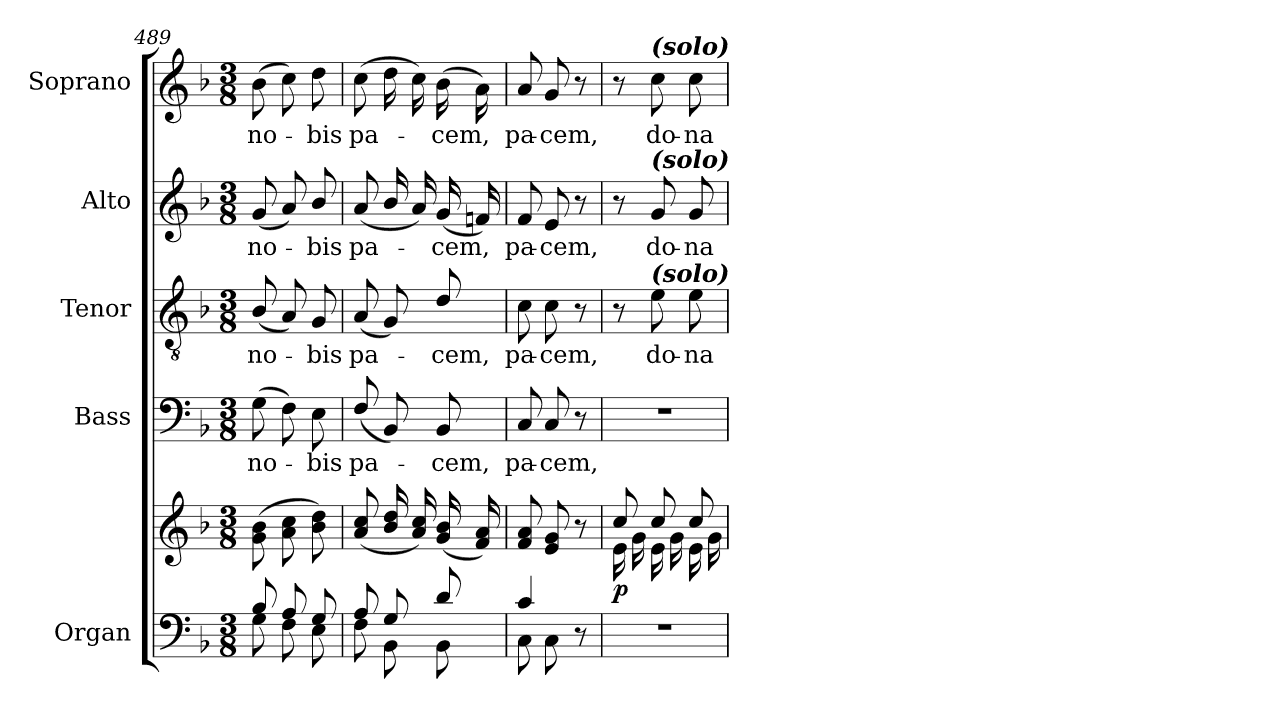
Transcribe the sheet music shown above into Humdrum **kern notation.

**kern	**kern	**dynam	**kern	**text	**kern	**text	**kern	**text	**kern	**text
*part5	*part5	*part5	*part4	*part4	*part3	*part3	*part2	*part2	*part1	*part1
*staff6	*staff5	*staff5/6	*staff4	*staff4	*staff3	*staff3	*staff2	*staff2	*staff1	*staff1
*I"Organ	*	*	*I"Bass	*	*I"Tenor	*	*I"Alto	*	*I"Soprano	*
*I'Org.	*	*	*I'B.	*	*I'T.	*	*I'A.	*	*I'S.	*
*clefF4	*clefG2	*	*clefF4	*	*clefGv2	*	*clefG2	*	*clefG2	*
*	*	*	*	*	*ITrd7c12	*	*	*	*	*
*k[b-]	*k[b-]	*	*k[b-]	*	*k[b-]	*	*k[b-]	*	*k[b-]	*
*F:	*F:	*	*F:	*	*F:	*	*F:	*	*F:	*
*M3/8	*M3/8	*	*M3/8	*	*M3/8	*	*M3/8	*	*M3/8	*
=489	=489	=489	=489	=489	=489	=489	=489	=489	=489	=489
*^	*	*	*	*	*	*	*	*	*	*
!	!	!	!	!	!LO:LY:b:color=#000000	!	!	!	!	!	!
!	!	!	!	!	!	!	!LO:LY:b:color=#000000	!	!	!	!
!	!	!	!	!	!	!	!	!	!LO:LY:b:color=#000000	!	!
!	!	!	!	!	!	!	!	!	!	!	!LO:LY:b:color=#000000
8B-i/	8Gi\	(8gi\ 8b-i	.	(8Gi\	no-	(8BB-i/	no-	(8gi/	no-	(8b-i\	no-
8Ai/	8Fi\	8ai\ 8cci	.	8Fi\)	.	8AAi/)	.	8ai/)	.	8cci\)	.
!	!	!	!	!	!LO:LY:b:color=#000000	!	!	!	!	!	!
!	!	!	!	!	!	!	!LO:LY:b:color=#000000	!	!	!	!
!	!	!	!	!	!	!	!	!	!LO:LY:b:color=#000000	!	!
!	!	!	!	!	!	!	!	!	!	!	!LO:LY:b:color=#000000
8Gi/	8Ei\	8b-i\ 8ddi)	.	8Ei\	-bis	8GGi/	-bis	8b-i/	-bis	8ddi\	-bis
=490	=490	=490	=490	=490	=490	=490	=490	=490	=490	=490	=490
!	!	!	!	!	!LO:LY:b:color=#000000	!	!	!	!	!	!
!	!	!	!	!	!	!	!LO:LY:b:color=#000000	!	!	!	!
!	!	!	!	!	!	!	!	!	!LO:LY:b:color=#000000	!	!
!	!	!	!	!	!	!	!	!	!	!	!LO:LY:b:color=#000000
8Ai/	8Fi\	(8ai/ 8cci	.	(8Fi/	pa-	(8AAi/	pa-	(8ai/	pa-	(8cci\	pa-
8Gi/	8BB-i\	16b-i/ 16ddi	.	8BB-i/)	.	8GGi/)	.	16b-i/	.	16ddi\	.
.	.	16ai/ 16cci)	.	.	.	.	.	16ai/)	.	16cci\)	.
!	!	!	!	!	!LO:LY:b:color=#000000	!	!	!	!	!	!
!	!	!	!	!	!	!	!LO:LY:b:color=#000000	!	!	!	!
!	!	!	!	!	!	!	!	!	!LO:LY:b:color=#000000	!	!
!	!	!	!	!	!	!	!	!	!	!	!LO:LY:b:color=#000000
8di/	8BB-i\	(16gi/ 16b-i	.	8BB-i/	-cem,	8Di/	-cem,	(16gi/	-cem,	(16b-i\	-cem,
.	.	16fi/ 16ai)	.	.	.	.	.	16fni/)	.	16ai\)	.
=491	=491	=491	=491	=491	=491	=491	=491	=491	=491	=491	=491
!	!	!	!	!	!LO:LY:b:color=#000000	!	!	!	!	!	!
!	!	!	!	!	!	!	!LO:LY:b:color=#000000	!	!	!	!
!	!	!	!	!	!	!	!	!	!LO:LY:b:color=#000000	!	!
!	!	!	!	!	!	!	!	!	!	!	!LO:LY:b:color=#000000
4ci/	8Ci\	8fi/ 8ai	.	8Ci/	pa-	8Ci\	pa-	8fi/	pa-	8ai/	pa-
!	!	!	!	!	!LO:LY:b:color=#000000	!	!	!	!	!	!
!	!	!	!	!	!	!	!LO:LY:b:color=#000000	!	!	!	!
!	!	!	!	!	!	!	!	!	!LO:LY:b:color=#000000	!	!
!	!	!	!	!	!	!	!	!	!	!	!LO:LY:b:color=#000000
.	8Ci\	8ei/ 8gi	.	8Ci/	-cem,	8Ci\	-cem,	8ei/	-cem,	8gi/	-cem,
8r	8ryy	8r	.	8r	.	8r	.	8r	.	8r	.
=492	=492	=492	=492	=492	=492	=492	=492	=492	=492	=492	=492
!LO:N:vis=1	!	!	!	!LO:N:vis=1	!	!	!	!	!	!	!
*v	*v	*^	*	*	*	*	*	*	*	*	*
4.r	8cci/	16ei\	p	4.r	.	8r	.	8r	.	8r	.
.	.	16gi\	.	.	.	.	.	.	.	.	.
!	!	!	!	!	!	!	!LO:LY:b:color=#000000	!	!	!	!
!	!	!	!	!	!	!	!	!	!LO:LY:b:color=#000000	!	!
!	!	!	!	!	!	!	!	!	!	!LO:TX:a:Bi:t=(solo)	!
!	!	!	!	!	!	!	!	!LO:TX:a:Bi:t=(solo)	!	!	!
!	!	!	!	!	!	!LO:TX:a:Bi:t=(solo)	!	!	!	!	!
!	!	!	!	!	!	!	!	!	!	!	!LO:LY:b:color=#000000
.	8cci/	16ei\	.	.	.	8Ei\	do-	8gi/	do-	8cci\	do-
.	.	16gi\	.	.	.	.	.	.	.	.	.
!	!	!	!	!	!	!	!LO:LY:b:color=#000000	!	!	!	!
!	!	!	!	!	!	!	!	!	!LO:LY:b:color=#000000	!	!
!	!	!	!	!	!	!	!	!	!	!	!LO:LY:b:color=#000000
.	8cci/	16ei\	.	.	.	8Ei\	-na	8gi/	-na	8cci\	-na
.	.	16gi\	.	.	.	.	.	.	.	.	.
*	*v	*v	*	*	*	*	*	*	*	*	*
=	=	=	=	=	=	=	=	=	=	=
*-	*-	*-	*-	*-	*-	*-	*-	*-	*-	*-
